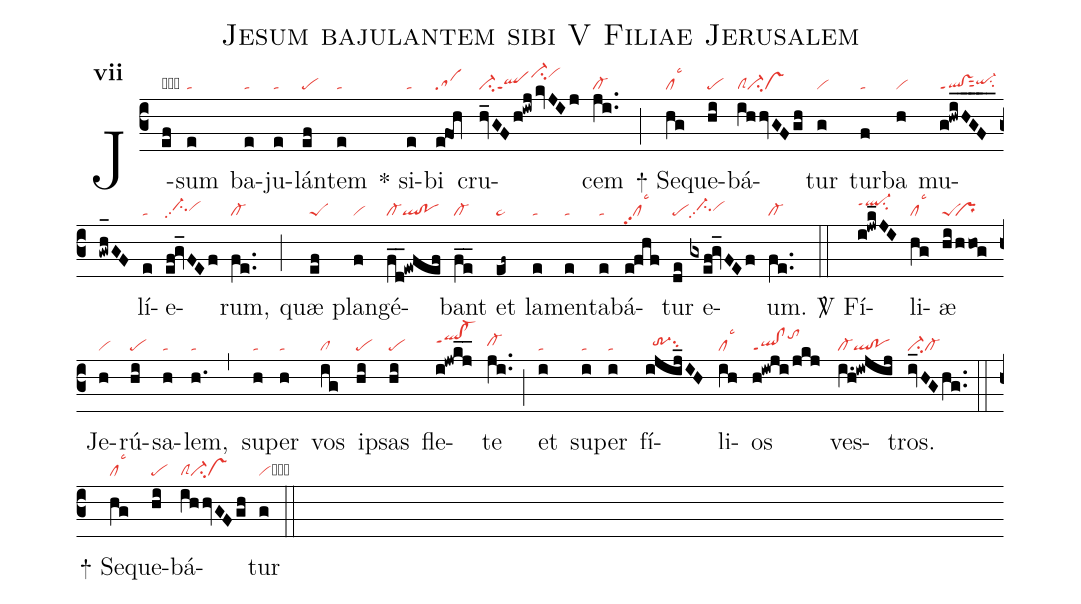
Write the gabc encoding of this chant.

name:Jesum bajulantem sibi V Filiae Jerusalem;
office-part:re;
mode:7;
nabc-lines:1;
%%
initial-style: 1;
name: Jesum bajulantem sibi crucem;
mode:7;
office-part: Responsorium;
annotation: Resp.;
annotation:vii;
nabc-lines:1;
%%
(c3) J(ef|obpe)sum(e|ta) ba(e|ta)ju(e|ta)lán(ef|pe)tem(e|ta) <sp>*</sp> si(e|ta)bi(e!foh|sa) cru(hv_GFh!iwj/kvJIj|ci-qlppt1ci-hkvihk)cem(ji..|cl-) (;)

<sp>+</sp> Se(hg|cllsc3)que(hi|pe)bá(ihhvGFgh|clSci-vs)tur(g|vi) tur(f|ta)ba(h|vi) mu(g!hwiHGF____/gwh_GF|ql!vsppt1sut2qi-hhsu2)lí(e|ta)e(ef!gv_FEf|//ci-hhpp2vihh)rum,(fe..|cl-) (;) quæ(ef|peS) plan(f|vi)gé(fd__!ewfef|cl-ql!po)bant(fe__|cl-) et(ef~|ta>) la(e|ta)men(e|ta)ta(e|ta)bá(e!fhf|clpp2lsc3)tur(de|pe) e(gxef!gv_FEf|//ci-hhpp2vihh)um.(fe..|cl-) (::)

<sp>V/</sp> Fí(i!jwk_JI|ql-hjppt1su2)li(hg|cllsc3)æ(hi/hhog|peS``pr) Je(h|vi)rú(hi|pe)sa(h|ta)lem,(h.|ta) (,) su(h|ta)per(h|ta) vos(ig|cl) ip(hi|pe)sas(hi|pe) fle(i!jwkj__|qlhi!cl-hippt1)te(ji..|cl-hh) (;) et(i|ta) su(i|ta)per(i|ta) fí(ijij_IH|//tr-3hhsu2)li(ih|cllsc3)os(h!iwji/jkj|ql!clppt1tohk) ves(i.h!iwjij|cl-ql!po)tros.(iv_HGhg..|ci-cl-) (::)

<sp>+</sp> Se(hg|cllsc3)que(hi|pe)bá(ihhvGFgh|clSci-vs)tur(g|vicb) (::)
